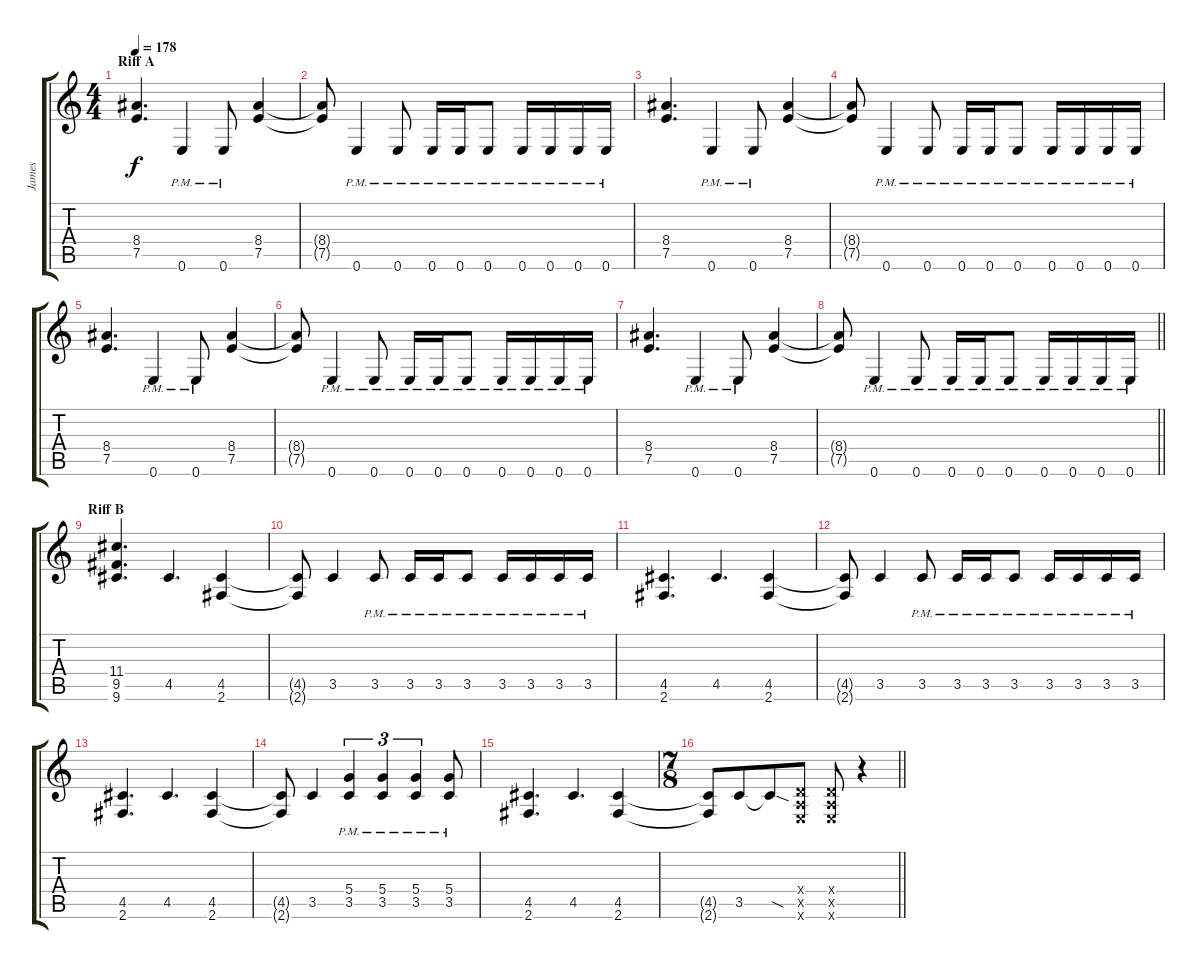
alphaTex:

\track ("James" "James") {instrument distortionguitar}
\staff {score tabs}
\tuning (E4 B3 G3 D3 A2 E2) {hide}
\ts (4 4)
\section ("" "Riff A")
\tempo 178
\clef g2
\ks c
(8.4 7.5).4{d dy f} 0.6{pm}.4 0.6{pm}.8 (8.4 7.5).4 |
(8.4{t} 7.5{t}).8 0.6{pm}.4 0.6{pm}.8 0.6{pm}.16 0.6{pm}.16 0.6{pm}.8 0.6{pm}.16 0.6{pm}.16 0.6{pm}.16 0.6{pm}.16 |
(8.4 7.5).4{d} 0.6{pm}.4 0.6{pm}.8 (8.4 7.5).4 |
(8.4{t} 7.5{t}).8 0.6{pm}.4 0.6{pm}.8 0.6{pm}.16 0.6{pm}.16 0.6{pm}.8 0.6{pm}.16 0.6{pm}.16 0.6{pm}.16 0.6{pm}.16 |
(8.4 7.5).4{d} 0.6{pm}.4 0.6{pm}.8 (8.4 7.5).4 |
(8.4{t} 7.5{t}).8 0.6{pm}.4 0.6{pm}.8 0.6{pm}.16 0.6{pm}.16 0.6{pm}.8 0.6{pm}.16 0.6{pm}.16 0.6{pm}.16 0.6{pm}.16 |
(8.4 7.5).4{d} 0.6{pm}.4 0.6{pm}.8 (8.4 7.5).4 |
\barLineRight lightlight
(8.4{t} 7.5{t}).8 0.6{pm}.4 0.6{pm}.8 0.6{pm}.16 0.6{pm}.16 0.6{pm}.8 0.6{pm}.16 0.6{pm}.16 0.6{pm}.16 0.6{pm}.16 |
\section ("" "Riff B")
(11.4 9.5 9.6).4{d} 4.5.4{d} (4.5 2.6).4 |
(4.5{t} 2.6{t}).8 3.5.4 3.5{pm}.8 3.5{pm}.16 3.5{pm}.16 3.5{pm}.8 3.5{pm}.16 3.5{pm}.16 3.5{pm}.16 3.5{pm}.16 |
(4.5 2.6).4{d} 4.5.4{d} (4.5 2.6).4 |
(4.5{t} 2.6{t}).8 3.5.4 3.5{pm}.8 3.5{pm}.16 3.5{pm}.16 3.5{pm}.8 3.5{pm}.16 3.5{pm}.16 3.5{pm}.16 3.5{pm}.16 |
(4.5 2.6).4{d} 4.5.4{d} (4.5 2.6).4 |
(4.5{t} 2.6{t}).8 3.5.4 (5.4{pm} 3.5{pm}).4{tu (3 2)} (5.4{pm} 3.5{pm}).4{tu (3 2)} (5.4{pm} 3.5{pm}).4{tu (3 2)} (5.4{pm} 3.5{pm}).8 |
(4.5 2.6).4{d} 4.5.4{d} (4.5 2.6).4 |
\ts (7 8)
\barLineRight lightlight
(4.5{t} 2.6{t}).8 3.5.8 3.5{sod t}.8 (0.4{x} 0.5{x} 0.6{x}).8 (0.4{x} 0.5{x} 0.6{x}).8 r.4
